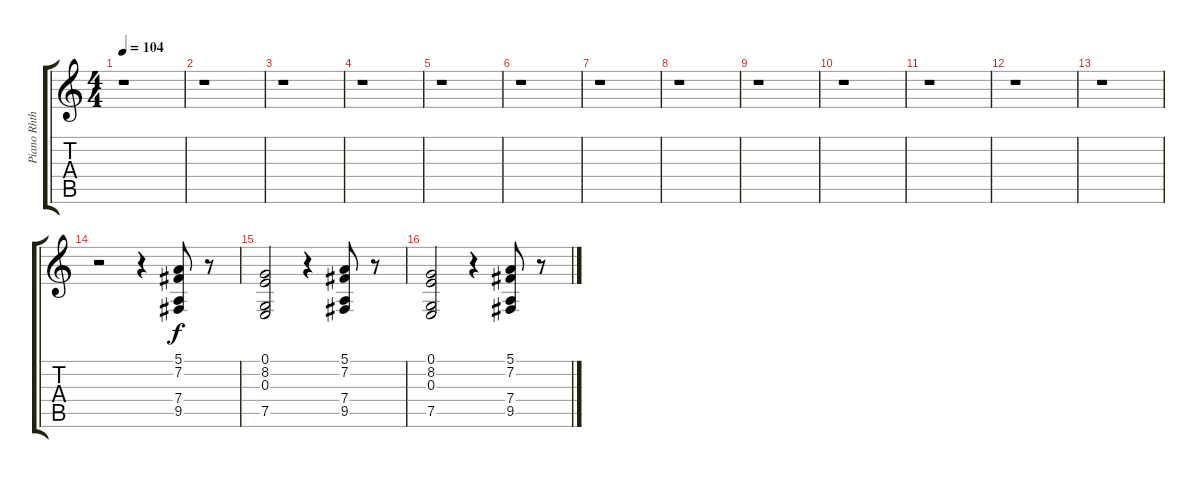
\track ("Piano Rhthym" "Piano Rhth") {instrument electricpiano1}
\staff {score tabs}
\tuning (E4 B3 G3 D3 A2 E2) {hide}
\ts (4 4)
\tempo 104
\clef g2
\ks c
r.1{dy f instrument electricpiano1} |
r.1 |
r.1 |
r.1 |
r.1 |
r.1 |
r.1 |
r.1 |
r.1 |
r.1 |
r.1 |
r.1 |
r.1 |
r.2 r.4 (5.1 7.2 7.4 9.5).8 r.8 |
(0.1 8.2 0.3 7.5).2 r.4 (5.1 7.2 7.4 9.5).8 r.8 |
(0.1 8.2 0.3 7.5).2 r.4 (5.1 7.2 7.4 9.5).8 r.8
